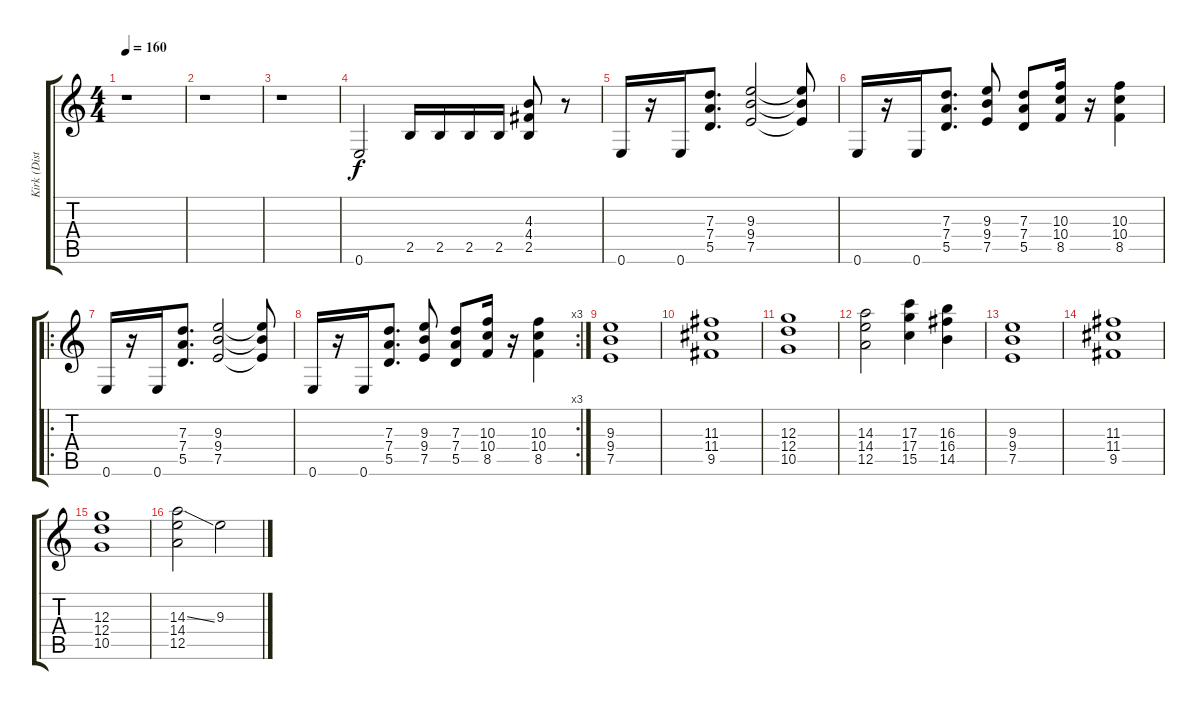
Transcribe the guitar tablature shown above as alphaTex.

\track ("Kirk (Disto Gtr)" "Kirk (Dist") {instrument distortionguitar}
\staff {score tabs}
\tuning (E4 B3 G3 D3 A2 E2) {hide}
\ts (4 4)
\tempo 160
\clef g2
\ks c
r.1{dy f instrument distortionguitar} |
r.1 |
r.1 |
0.6.2 2.5.16 2.5.16 2.5.16 2.5.16 (4.3 4.4 2.5).8 r.8 |
0.6.16 r.16 0.6.16 (7.3 7.4 5.5).8{d} (9.3 9.4 7.5).2 (9.3{t} 9.4{t} 7.5{t}).8 |
0.6.16 r.16 0.6.16 (7.3 7.4 5.5).8{d} (9.3 9.4 7.5).8 (7.3 7.4 5.5).8 (10.3 10.4 8.5).16 r.16 (10.3 10.4 8.5).4 |
\ro
0.6.16 r.16 0.6.16 (7.3 7.4 5.5).8{d} (9.3 9.4 7.5).2 (9.3{t} 9.4{t} 7.5{t}).8 |
\rc 3
0.6.16 r.16 0.6.16 (7.3 7.4 5.5).8{d} (9.3 9.4 7.5).8 (7.3 7.4 5.5).8 (10.3 10.4 8.5).16 r.16 (10.3 10.4 8.5).4 |
(9.3 9.4 7.5).1 |
(11.3 11.4 9.5).1 |
(12.3 12.4 10.5).1 |
(14.3 14.4 12.5).2 (17.3 17.4 15.5).4 (16.3 16.4 14.5).4 |
(9.3 9.4 7.5).1 |
(11.3 11.4 9.5).1 |
(12.3 12.4 10.5).1 |
(14.3{ss} 14.4 12.5).2 9.3.2
